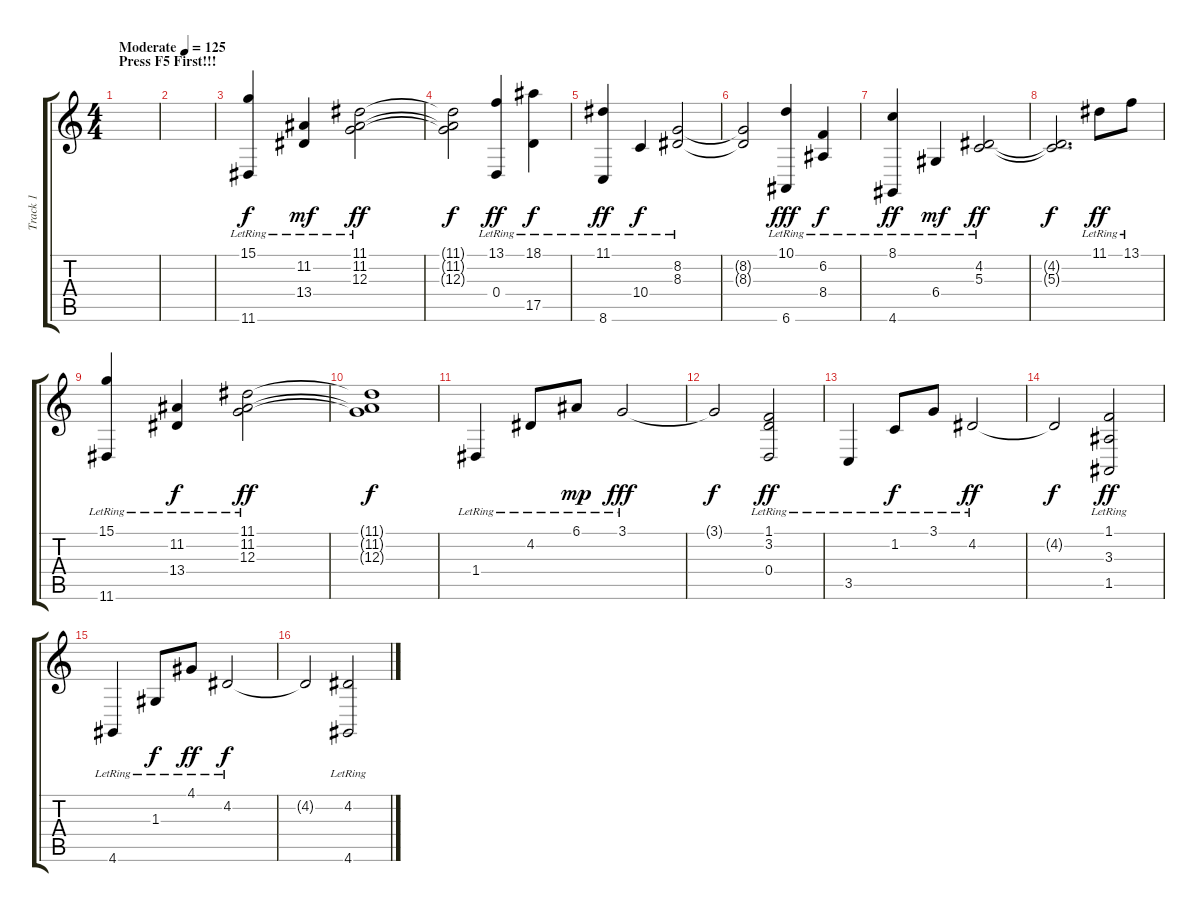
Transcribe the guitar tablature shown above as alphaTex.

\track ("Track 1" "Track 1") {instrument honkytonkpiano}
\staff {score tabs}
\tuning (E4 B3 G3 D3 A2 E2) {hide}
\ts (4 4)
\section ("" "Press F5 First!!!")
\tempo (125 "Moderate")
\clef g2
\ks c
|
|
(15.1{lr} 11.6{lr}).4 (11.2{lr} 13.4{lr}).4{dy mf} (11.1{lr} 11.2{lr} 12.3{lr}).2{dy ff} |
(11.1{t} 11.2{t} 12.3{t}).2{dy f} (13.1{lr} 0.4{lr}).4{dy ff} (18.1{lr} 17.5{lr}).4{dy f} |
(11.1{lr} 8.6{lr}).4{dy ff} 10.4{lr}.4{dy f} (8.2{lr} 8.3{lr}).2 |
(8.2{t} 8.3{t}).2 (10.1{lr} 6.6{lr}).4{dy fff} (6.2{lr} 8.4{lr}).4{dy f} |
(8.1{lr} 4.6{lr}).4{dy ff} 6.4{lr}.4{dy mf} (4.2{lr} 5.3{lr}).2{dy ff} |
(4.2{t} 5.3{t}).2{d dy f} 11.1{lr}.8{dy ff} 13.1{lr}.8 |
(15.1{lr} 11.6{lr}).4 (11.2{lr} 13.4{lr}).4{dy f} (11.1{lr} 11.2{lr} 12.3{lr}).2{dy ff} |
(11.1{t} 11.2{t} 12.3{t}).1{dy f} |
1.4{lr}.4 4.2{lr}.8 6.1{lr}.8{dy mp} 3.1{lr}.2{dy fff} |
3.1{t}.2{dy f} (1.1{lr} 3.2{lr} 0.4{lr}).2{dy ff} |
3.5{lr}.4 1.2{lr}.8{dy f} 3.1{lr}.8 4.2{lr}.2{dy ff} |
4.2{t}.2{dy f} (1.1{lr} 3.3{lr} 1.5{lr}).2{dy ff} |
4.6{lr}.4 1.3{lr}.8{dy f} 4.1{lr}.8{dy ff} 4.2{lr}.2{dy f} |
4.2{t}.2 (4.2{lr} 4.6{lr}).2
